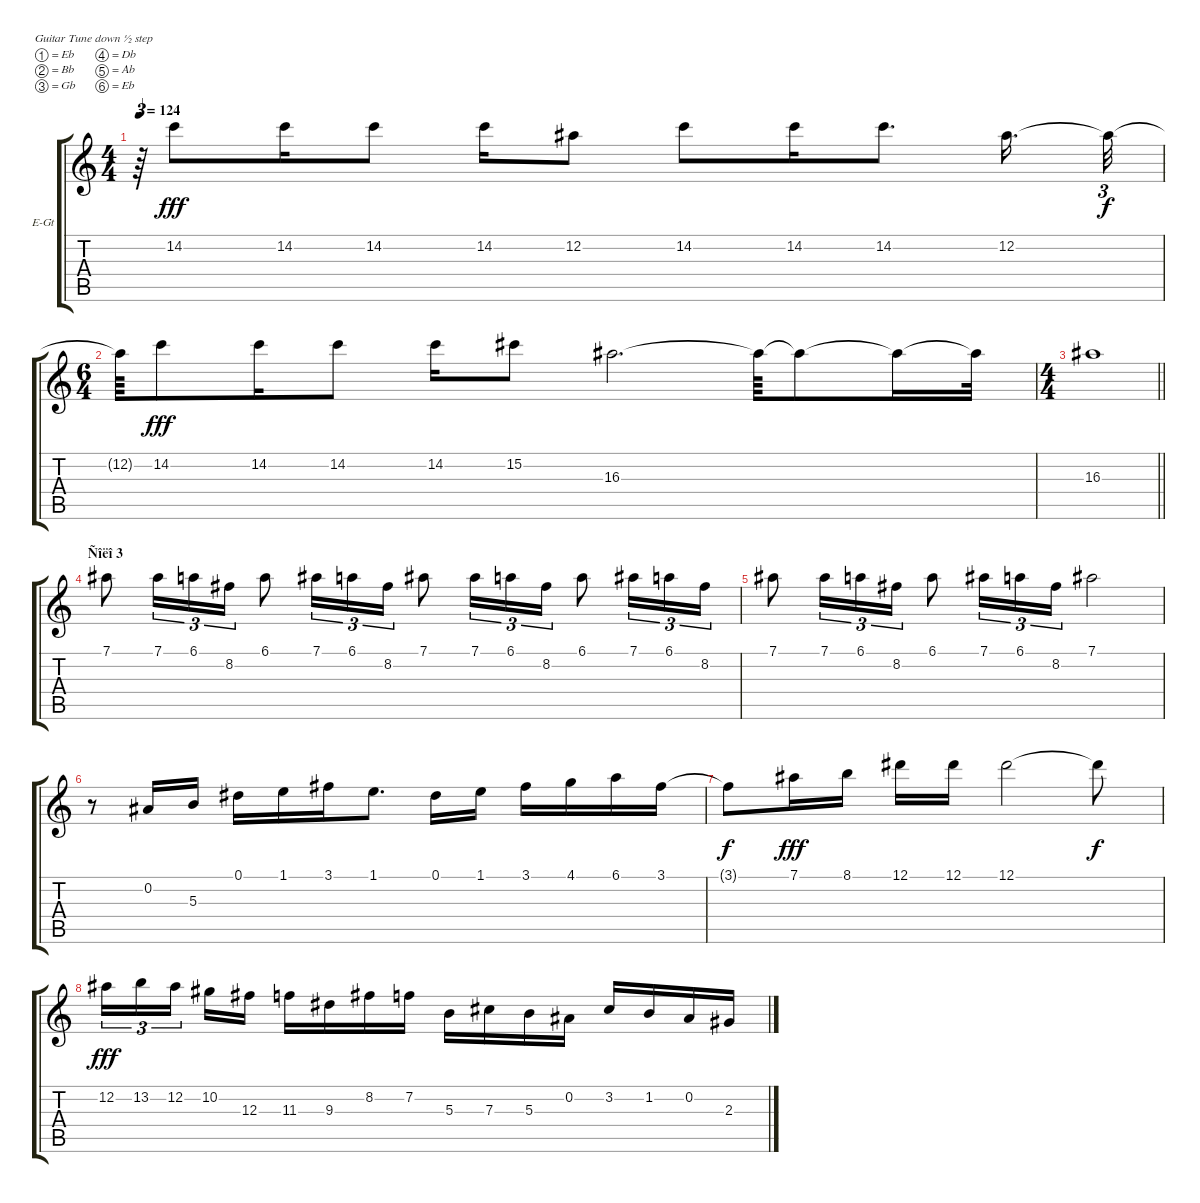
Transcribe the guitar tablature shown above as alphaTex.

\bracketExtendMode groupsimilarinstruments
\firstSystemTrackNameOrientation horizontal
\otherSystemsTrackNameOrientation horizontal
\track ("Гитара 1" "E-Gt") {instrument distortionguitar}
\staff {score tabs}
\tuning (Eb4 Bb3 Gb3 Db3 Ab2 Eb2)
\ts (4 4)
\tempo 124
\clef g2
\ks c
r.64{tu (3 2) dy fff} 14.2.8 14.2.16 14.2.8 14.2.16 12.2.8 14.2.8 14.2.16 14.2.8{d} 12.2.16{d} 12.2{t}.32{tu (3 2) dy f} |
\ts (6 4)
\scale
0.80029 12.2{t}.64 14.2.8{dy fff} 14.2.16 14.2.8 14.2.16 15.2.8 16.3.2{d} 16.3{t}.64 16.3{t}.8 16.3{t}.16 16.3{t}.32 |
\ts (4 4)
\scale
0.199708
\barLineRight lightlight
16.3.1 |
\section ("" "Ñîëî 3")
7.1.8 7.1.16{tu (3 2)} 6.1.16{tu (3 2)} 8.2.16{tu (3 2)} 6.1.8 7.1.16{tu (3 2)} 6.1.16{tu (3 2)} 8.2.16{tu (3 2)} 7.1.8 7.1.16{tu (3 2)} 6.1.16{tu (3 2)} 8.2.16{tu (3 2)} 6.1.8 7.1.16{tu (3 2)} 6.1.16{tu (3 2)} 8.2.16{tu (3 2)} |
7.1.8 7.1.16{tu (3 2)} 6.1.16{tu (3 2)} 8.2.16{tu (3 2)} 6.1.8 7.1.16{tu (3 2)} 6.1.16{tu (3 2)} 8.2.16{tu (3 2)} 7.1.2 |
r.8 0.2.16 5.3.16 0.1.16 1.1.16 3.1.16 1.1.8{d} 0.1.16 1.1.16 3.1.16 4.1.16 6.1.16 3.1.16 |
3.1{t}.8{dy f} 7.1.16{dy fff} 8.1.16 12.1.16 12.1.16 12.1.2 12.1{t}.8{dy f} |
\scale
0.623084 12.2.16{tu (3 2) dy fff} 13.2.16{tu (3 2)} 12.2.16{tu (3 2)} 10.2.16 12.3.16 11.3.16 9.3.16 8.2.16 7.2.16 5.3.16 7.3.16 5.3.16 0.2.16 3.2.16 1.2.16 0.2.16 2.3.16
